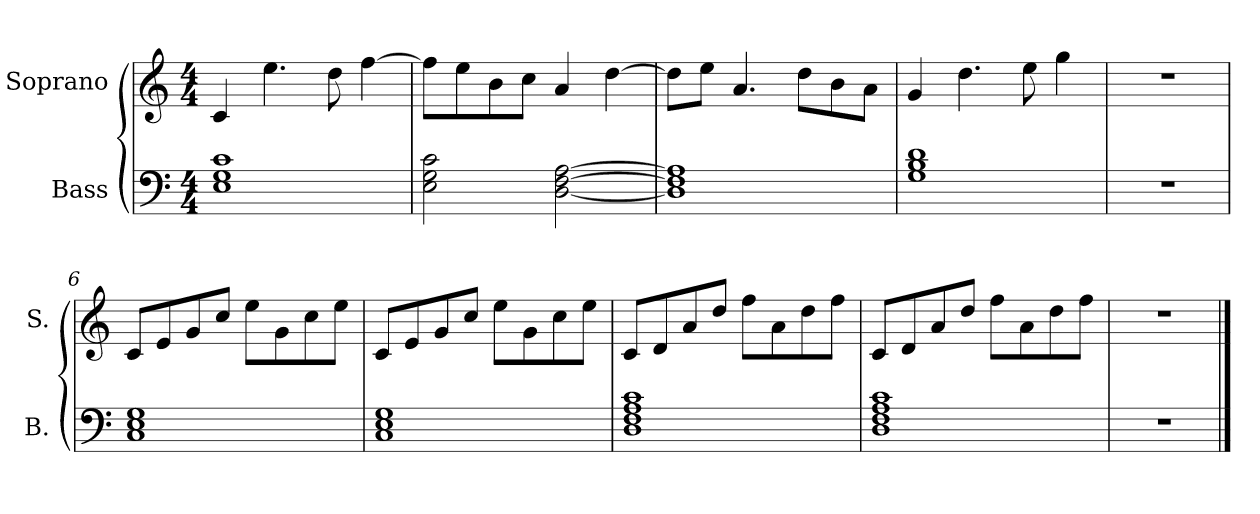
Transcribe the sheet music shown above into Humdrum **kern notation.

**kern	**kern
*part2	*part1
*staff2	*staff1
*I"Bass	*I"Soprano
*I'B.	*I'S.
*clefF4	*clefG2
*k[]	*k[]
*M4/4	*M4/4
=1	=1
1E 1G 1c	4c/
.	4.ee\
.	8dd\
.	[4ff\
=2	=2
2E\ 2G\ 2c\	8ff\L]
.	8ee\
.	8b\
.	8cc\J
[2D\ [2F\ [2A\	4a/
.	[4dd\
=3	=3
1D] 1F] 1A]	8dd\L]
.	8ee\J
.	4.a/
.	8dd\L
.	8b\
.	8a\J
=4	=4
1G 1B 1d	4g/
.	4.dd\
.	8ee\
.	4gg\
=5	=5
1r	1r
=6	=6
1C 1E 1G	8c/L
.	8e/
.	8g/
.	8cc/J
.	8ee\L
.	8g\
.	8cc\
.	8ee\J
=7	=7
1C 1E 1G	8c/L
.	8e/
.	8g/
.	8cc/J
.	8ee\L
.	8g\
.	8cc\
.	8ee\J
!!LO:LB:g=z
=8	=8
1D 1F 1A 1c	8c/L
.	8d/
.	8a/
.	8dd/J
.	8ff\L
.	8a\
.	8dd\
.	8ff\J
=9	=9
1D 1F 1A 1c	8c/L
.	8d/
.	8a/
.	8dd/J
.	8ff\L
.	8a\
.	8dd\
.	8ff\J
=10	=10
1r	1r
==	==
*-	*-
